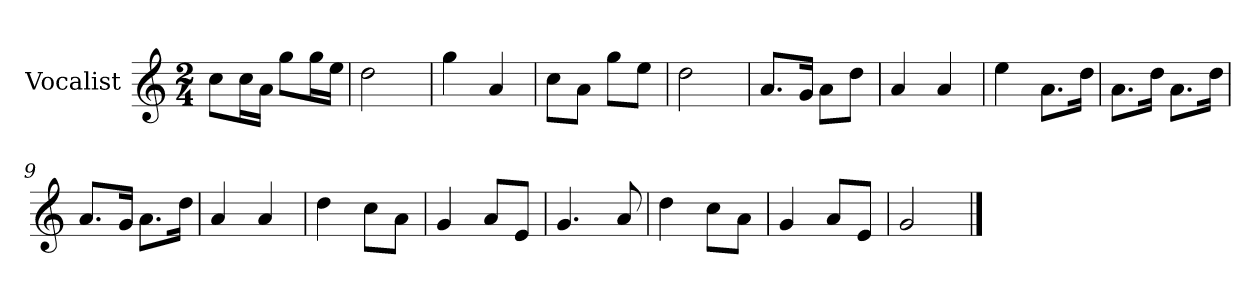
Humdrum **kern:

**kern
*part1
*staff1
*I"Vocalist
*k[]
*C:
*M2/4
=
8ccL
16ccL
16aJJ
8ggL
16ggL
16eeJJ
=1
2dd
=2
4gg
4a
=3
8ccL
8aJ
8ggL
8eeJ
=4
2dd
=5
8.aL
16gJk
8aL
8ddJ
=6
4a
4a
=7
4ee
8.aL
16ddJk
=8
8.aL
16ddJk
8.aL
16ddJk
=9
8.aL
16gJk
8.aL
16ddJk
=10
4a
4a
=11
4dd
8ccL
8aJ
=12
4g
8aL
8eJ
=13
4.g
8a
=14
4dd
8ccL
8aJ
=15
4g
8aL
8eJ
=16
2g
==
*-
